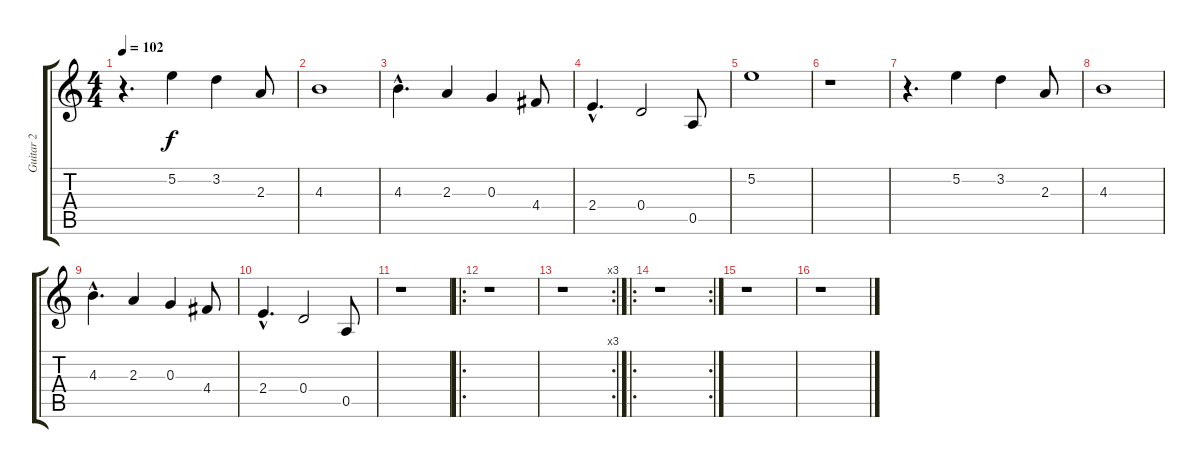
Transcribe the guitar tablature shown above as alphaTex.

\track ("Guitar 2" "Guitar 2") {instrument electricguitarclean}
\staff {score tabs}
\tuning (E4 B3 G3 D3 A2 E2) {hide}
\ts (4 4)
\tempo 102
\clef g2
\ks c
r.4{d dy f} 5.2.4 3.2.4 2.3.8 |
4.3.1 |
4.3{hac}.4{d} 2.3.4 0.3.4 4.4.8 |
2.4{hac}.4{d} 0.4.2 0.5.8 |
5.2.1 |
r.1 |
r.4{d} 5.2.4 3.2.4 2.3.8 |
4.3.1 |
4.3{hac}.4{d} 2.3.4 0.3.4 4.4.8 |
2.4{hac}.4{d} 0.4.2 0.5.8 |
r.1 |
\ro
r.1 |
\rc 3
r.1 |
\ro
\rc 2
r.1 |
r.1 |
r.1
